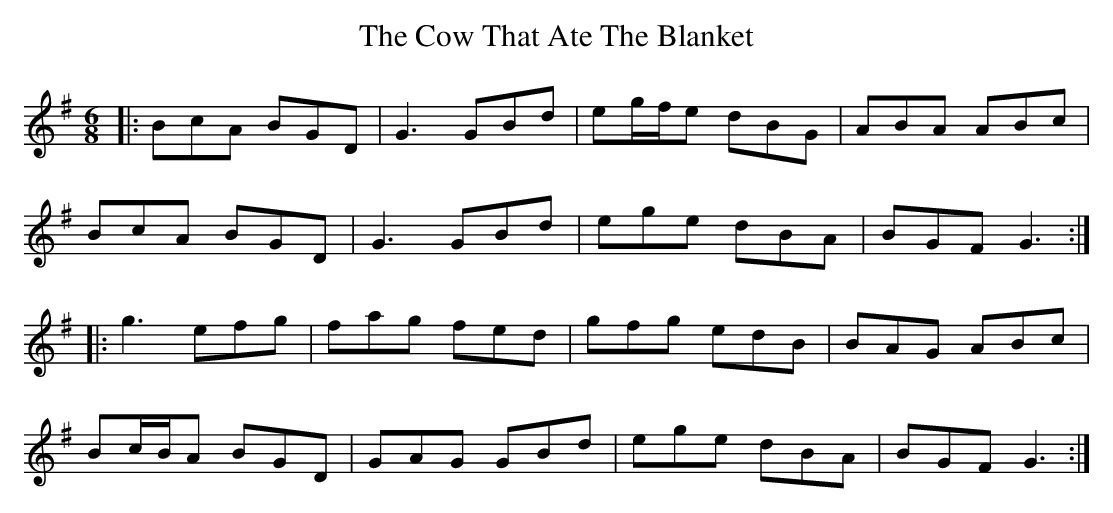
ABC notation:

X:1
T: The Cow That Ate The Blanket
M: 6/8
L: 1/8
K: Gmaj
|:BcA BGD|G3 GBd|eg/f/e dBG|ABA ABc|
BcA BGD|G3 GBd|ege dBA|BGF G3:|
|:g3 efg|fag fed|gfg edB|BAG ABc|
Bc/B/A BGD|GAG GBd|ege dBA|BGF G3:|
